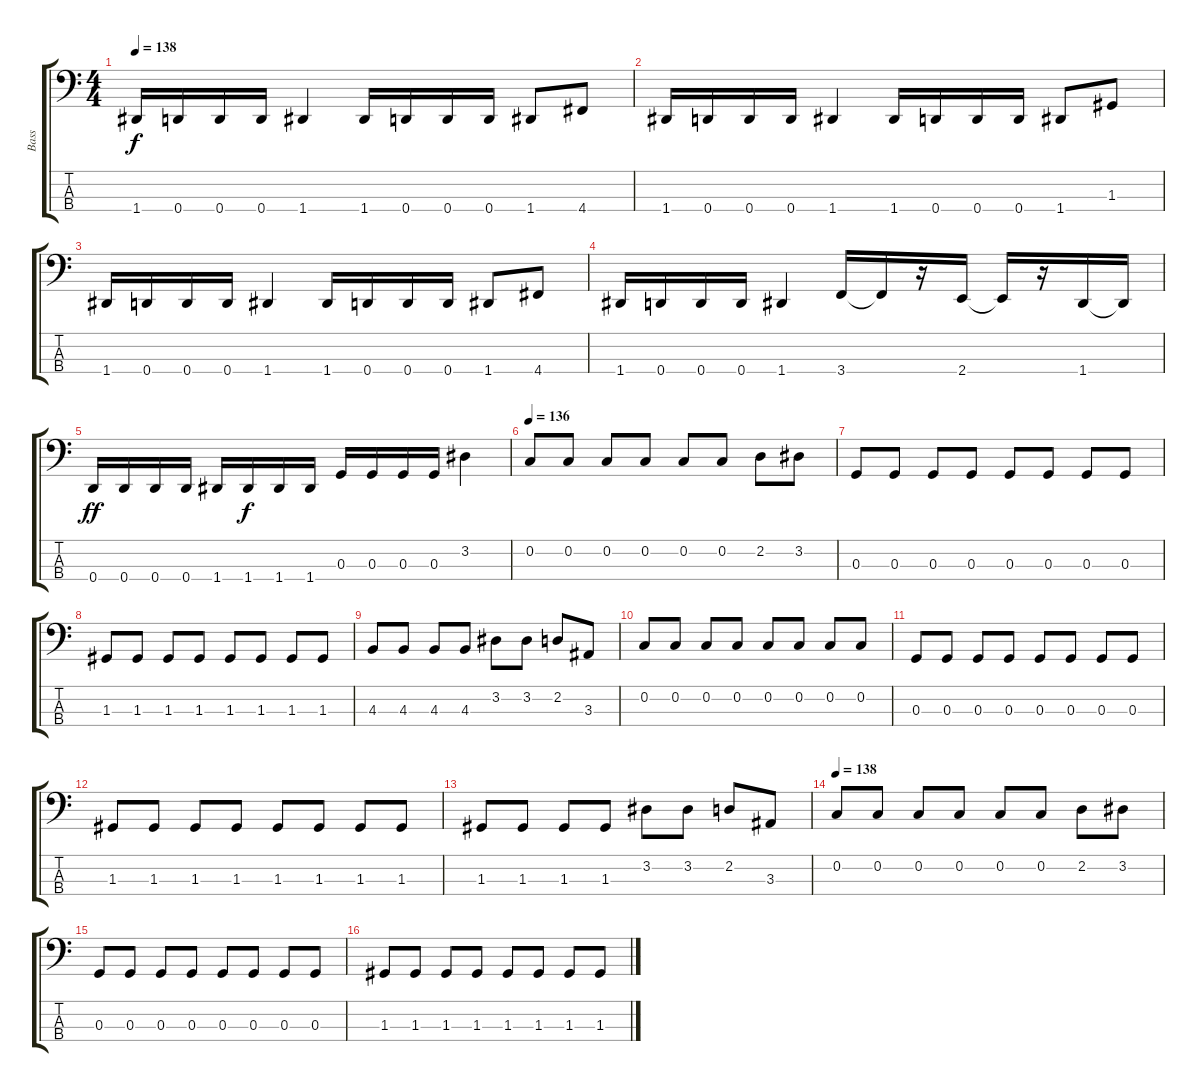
\track ("Bass" "Bass") {instrument electricbasspick}
\staff {score tabs}
\tuning (F2 C2 G1 D1) {hide}
\ts (4 4)
\tempo 138
\clef f4
\ks c
1.4.16{dy f} 0.4.16 0.4.16 0.4.16 1.4.4 1.4.16 0.4.16 0.4.16 0.4.16 1.4.8 4.4.8 |
1.4.16 0.4.16 0.4.16 0.4.16 1.4.4 1.4.16 0.4.16 0.4.16 0.4.16 1.4.8 1.3.8 |
1.4.16 0.4.16 0.4.16 0.4.16 1.4.4 1.4.16 0.4.16 0.4.16 0.4.16 1.4.8 4.4.8 |
1.4.16 0.4.16 0.4.16 0.4.16 1.4.4 3.4.16 3.4{t}.16 r.16 2.4.16 2.4{t}.16 r.16 1.4.16 1.4{t}.16 |
0.4.16{dy ff} 0.4.16 0.4.16 0.4.16 1.4.16 1.4.16{dy f} 1.4.16 1.4.16 0.3.16 0.3.16 0.3.16 0.3.16 3.2.4 |
\tempo 136
0.2.8{volume 12} 0.2.8 0.2.8 0.2.8 0.2.8 0.2.8 2.2.8 3.2.8 |
0.3.8 0.3.8 0.3.8 0.3.8 0.3.8 0.3.8 0.3.8 0.3.8 |
1.3.8 1.3.8 1.3.8 1.3.8 1.3.8 1.3.8 1.3.8 1.3.8 |
4.3.8 4.3.8 4.3.8 4.3.8 3.2.8 3.2.8 2.2.8 3.3.8 |
0.2.8 0.2.8 0.2.8 0.2.8 0.2.8 0.2.8 0.2.8 0.2.8 |
0.3.8 0.3.8 0.3.8 0.3.8 0.3.8 0.3.8 0.3.8 0.3.8 |
1.3.8 1.3.8 1.3.8 1.3.8 1.3.8 1.3.8 1.3.8 1.3.8 |
1.3.8 1.3.8 1.3.8 1.3.8 3.2.8 3.2.8 2.2.8 3.3.8 |
\tempo 138
0.2.8 0.2.8 0.2.8 0.2.8 0.2.8 0.2.8 2.2.8 3.2.8 |
0.3.8 0.3.8 0.3.8 0.3.8 0.3.8 0.3.8 0.3.8 0.3.8 |
1.3.8 1.3.8 1.3.8 1.3.8 1.3.8 1.3.8 1.3.8 1.3.8
